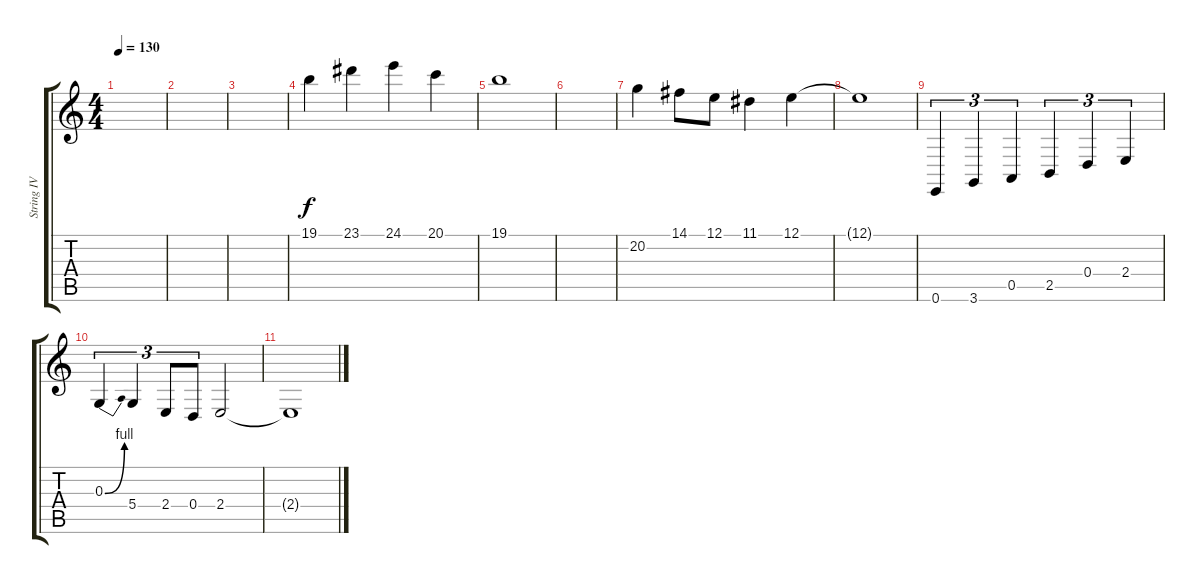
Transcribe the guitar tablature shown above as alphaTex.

\track ("String IV" "String IV") {instrument stringensemble1}
\staff {score tabs}
\tuning (E4 B3 G3 D3 A2 E2) {hide}
\ts (4 4)
\tempo 130
\clef g2
\ks c
|
|
|
19.1.4 23.1.4 24.1.4 20.1.4 |
19.1.1 |
|
20.2.4 14.1.8 12.1.8 11.1.4 12.1.4 |
12.1{t}.1 |
0.6.4{tu (3 2) instrument cello} 3.6.4{tu (3 2)} 0.5.4{tu (3 2)} 2.5.4{tu (3 2)} 0.4.4{tu (3 2)} 2.4.4{tu (3 2)} |
0.3{be (bend 0 0 60 4)}.4{tu (3 2)} 5.4.4{tu (3 2)} 2.4.8{tu (3 2)} 0.4.8{tu (3 2)} 2.4.2{volume 4} |
2.4{t}.1
